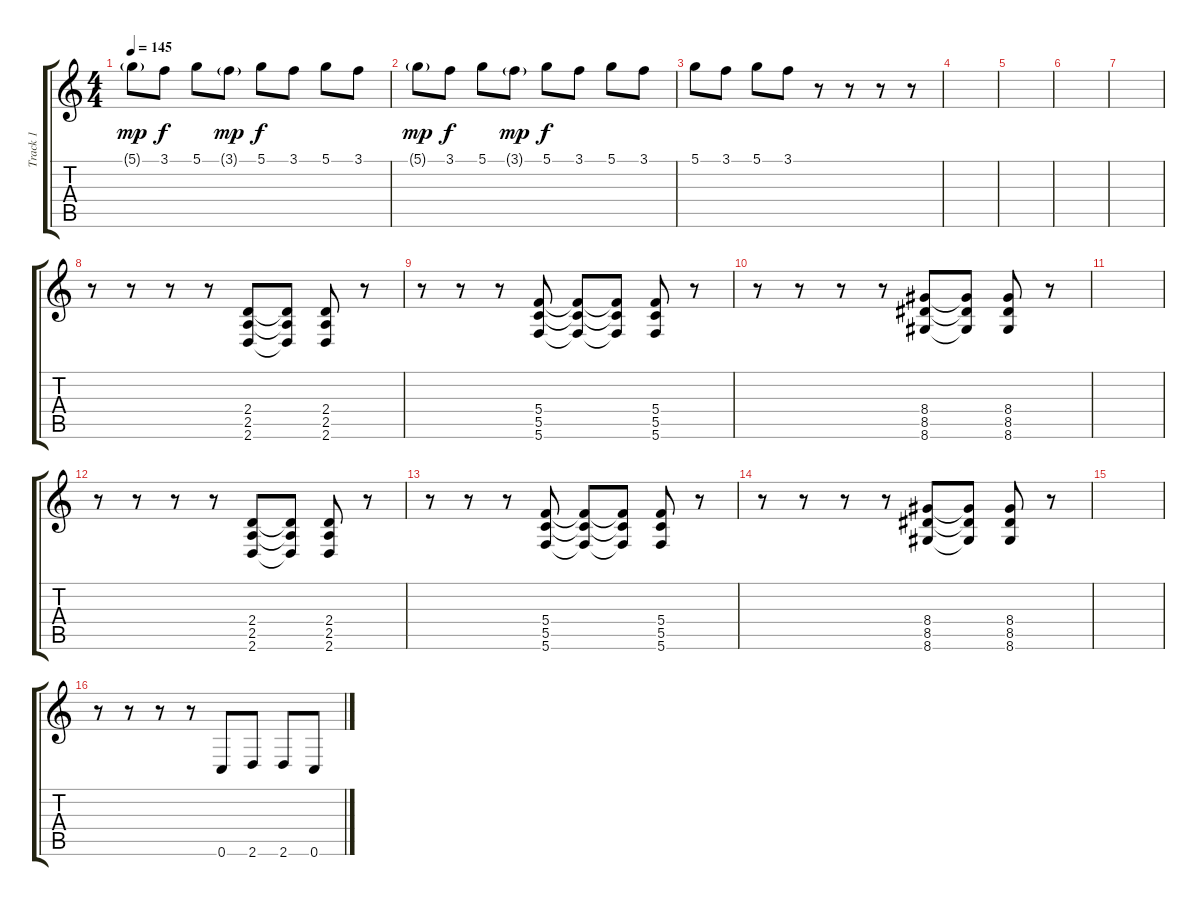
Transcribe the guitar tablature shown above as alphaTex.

\track ("Track 1" "Track 1") {instrument distortionguitar}
\staff {score tabs}
\tuning (D4 A3 F3 C3 G2 C2) {hide}
\ts (4 4)
\tempo 145
\clef g2
\ks c
5.1{g}.8{dy mp} 3.1.8{dy f} 5.1.8 3.1{g}.8{dy mp} 5.1.8{dy f} 3.1.8 5.1.8 3.1.8 |
5.1{g}.8{dy mp} 3.1.8{dy f} 5.1.8 3.1{g}.8{dy mp volume 10} 5.1.8{dy f} 3.1.8 5.1.8 3.1.8 |
5.1.8 3.1.8 5.1.8 3.1.8 r.8 r.8 r.8 r.8 |
|
|
|
|
r.8 r.8 r.8 r.8 (2.4 2.5 2.6).8{volume 16 instrument distortionguitar} (2.4{t} 2.5{t} 2.6{t}).8 (2.4 2.5 2.6).8 r.8 |
r.8 r.8 r.8 (5.4 5.5 5.6).8 (5.4{t} 5.5{t} 5.6{t}).8 (5.4{t} 5.5{t} 5.6{t}).8 (5.4 5.5 5.6).8 r.8 |
r.8 r.8 r.8 r.8 (8.4 8.5 8.6).8 (8.4{t} 8.5{t} 8.6{t}).8 (8.4 8.5 8.6).8 r.8 |
|
r.8 r.8 r.8 r.8 (2.4 2.5 2.6).8 (2.4{t} 2.5{t} 2.6{t}).8 (2.4 2.5 2.6).8 r.8 |
r.8 r.8 r.8 (5.4 5.5 5.6).8 (5.4{t} 5.5{t} 5.6{t}).8 (5.4{t} 5.5{t} 5.6{t}).8 (5.4 5.5 5.6).8 r.8 |
r.8 r.8 r.8 r.8 (8.4 8.5 8.6).8 (8.4{t} 8.5{t} 8.6{t}).8 (8.4 8.5 8.6).8 r.8 |
|
r.8 r.8 r.8 r.8 0.6.8{instrument lead2sawtooth} 2.6.8 2.6.8 0.6.8
